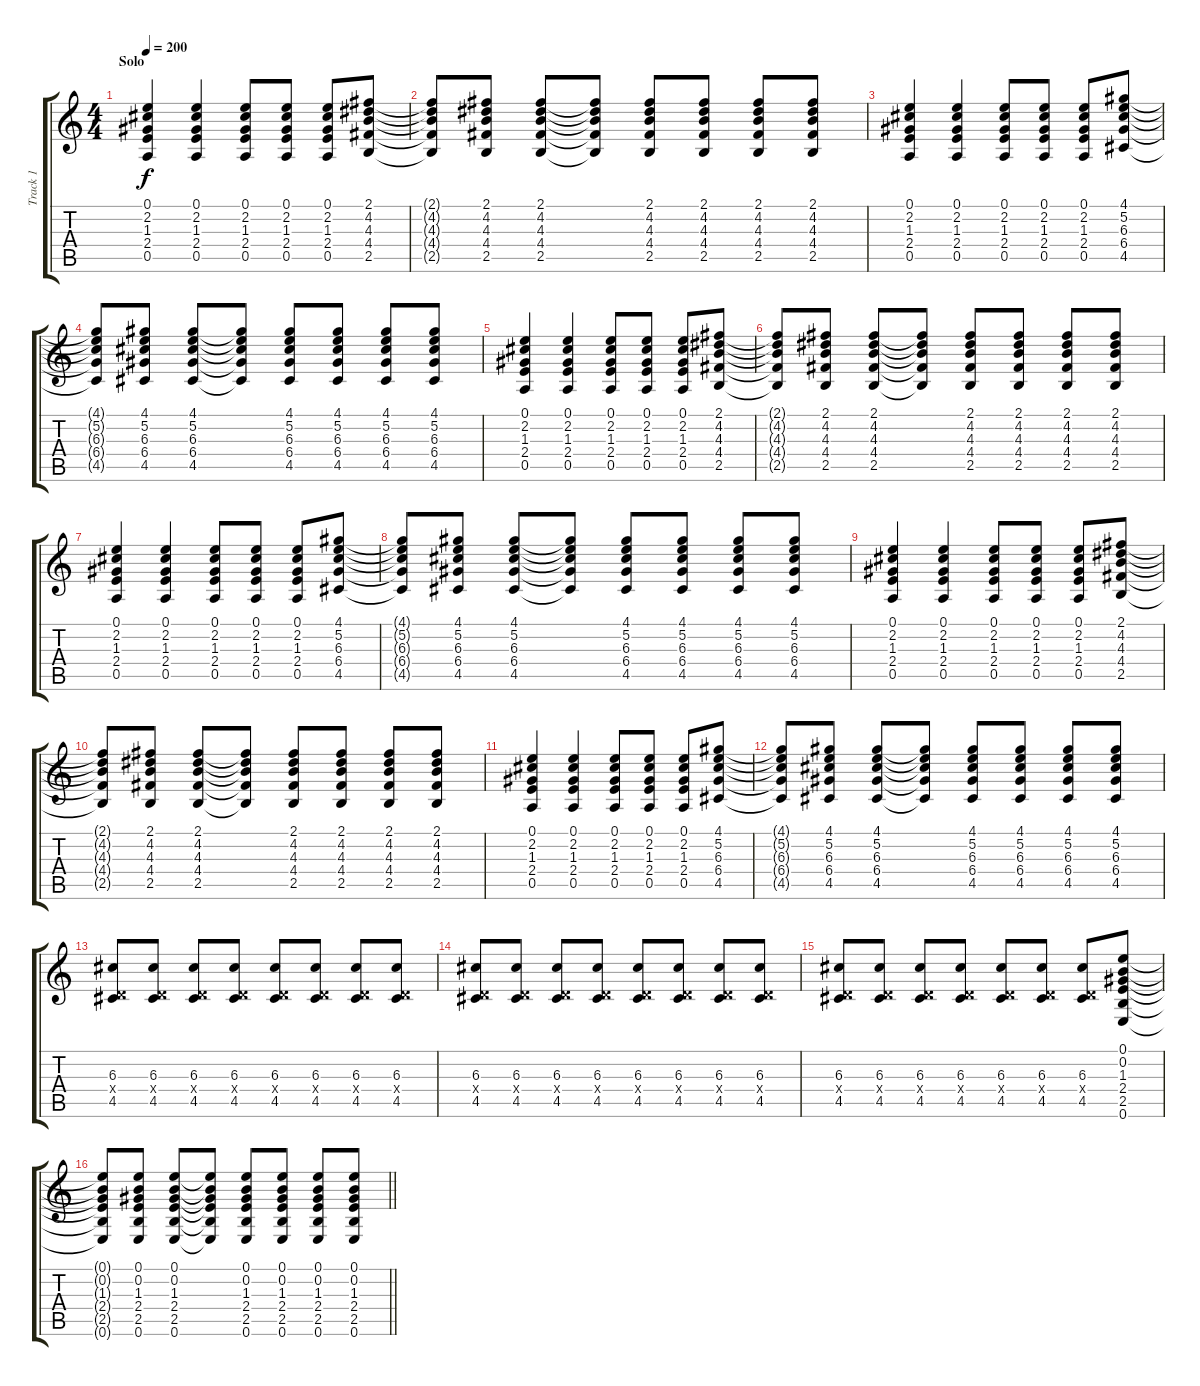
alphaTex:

\track ("Track 1" "Track 1") {instrument overdrivenguitar}
\staff {score tabs}
\tuning (E4 B3 G3 D3 A2 E2) {hide}
\ts (4 4)
\section ("" "Solo")
\tempo 200
\clef g2
\ks c
(0.1 2.2 1.3 2.4 0.5).4{dy f} (0.1 2.2 1.3 2.4 0.5).4 (0.1 2.2 1.3 2.4 0.5).8 (0.1 2.2 1.3 2.4 0.5).8 (0.1 2.2 1.3 2.4 0.5).8 (2.1 4.2 4.3 4.4 2.5).8 |
(2.1{t} 4.2{t} 4.3{t} 4.4{t} 2.5{t}).8 (2.1 4.2 4.3 4.4 2.5).8 (2.1 4.2 4.3 4.4 2.5).8 (2.1{t} 4.2{t} 4.3{t} 4.4{t} 2.5{t}).8 (2.1 4.2 4.3 4.4 2.5).8 (2.1 4.2 4.3 4.4 2.5).8 (2.1 4.2 4.3 4.4 2.5).8 (2.1 4.2 4.3 4.4 2.5).8 |
(0.1 2.2 1.3 2.4 0.5).4 (0.1 2.2 1.3 2.4 0.5).4 (0.1 2.2 1.3 2.4 0.5).8 (0.1 2.2 1.3 2.4 0.5).8 (0.1 2.2 1.3 2.4 0.5).8 (4.1 5.2 6.3 6.4 4.5).8 |
(4.1{t} 5.2{t} 6.3{t} 6.4{t} 4.5{t}).8 (4.1 5.2 6.3 6.4 4.5).8 (4.1 5.2 6.3 6.4 4.5).8 (4.1{t} 5.2{t} 6.3{t} 6.4{t} 4.5{t}).8 (4.1 5.2 6.3 6.4 4.5).8 (4.1 5.2 6.3 6.4 4.5).8 (4.1 5.2 6.3 6.4 4.5).8 (4.1 5.2 6.3 6.4 4.5).8 |
(0.1 2.2 1.3 2.4 0.5).4 (0.1 2.2 1.3 2.4 0.5).4 (0.1 2.2 1.3 2.4 0.5).8 (0.1 2.2 1.3 2.4 0.5).8 (0.1 2.2 1.3 2.4 0.5).8 (2.1 4.2 4.3 4.4 2.5).8 |
(2.1{t} 4.2{t} 4.3{t} 4.4{t} 2.5{t}).8 (2.1 4.2 4.3 4.4 2.5).8 (2.1 4.2 4.3 4.4 2.5).8 (2.1{t} 4.2{t} 4.3{t} 4.4{t} 2.5{t}).8 (2.1 4.2 4.3 4.4 2.5).8 (2.1 4.2 4.3 4.4 2.5).8 (2.1 4.2 4.3 4.4 2.5).8 (2.1 4.2 4.3 4.4 2.5).8 |
(0.1 2.2 1.3 2.4 0.5).4 (0.1 2.2 1.3 2.4 0.5).4 (0.1 2.2 1.3 2.4 0.5).8 (0.1 2.2 1.3 2.4 0.5).8 (0.1 2.2 1.3 2.4 0.5).8 (4.1 5.2 6.3 6.4 4.5).8 |
(4.1{t} 5.2{t} 6.3{t} 6.4{t} 4.5{t}).8 (4.1 5.2 6.3 6.4 4.5).8 (4.1 5.2 6.3 6.4 4.5).8 (4.1{t} 5.2{t} 6.3{t} 6.4{t} 4.5{t}).8 (4.1 5.2 6.3 6.4 4.5).8 (4.1 5.2 6.3 6.4 4.5).8 (4.1 5.2 6.3 6.4 4.5).8 (4.1 5.2 6.3 6.4 4.5).8 |
(0.1 2.2 1.3 2.4 0.5).4 (0.1 2.2 1.3 2.4 0.5).4 (0.1 2.2 1.3 2.4 0.5).8 (0.1 2.2 1.3 2.4 0.5).8 (0.1 2.2 1.3 2.4 0.5).8 (2.1 4.2 4.3 4.4 2.5).8 |
(2.1{t} 4.2{t} 4.3{t} 4.4{t} 2.5{t}).8 (2.1 4.2 4.3 4.4 2.5).8 (2.1 4.2 4.3 4.4 2.5).8 (2.1{t} 4.2{t} 4.3{t} 4.4{t} 2.5{t}).8 (2.1 4.2 4.3 4.4 2.5).8 (2.1 4.2 4.3 4.4 2.5).8 (2.1 4.2 4.3 4.4 2.5).8 (2.1 4.2 4.3 4.4 2.5).8 |
(0.1 2.2 1.3 2.4 0.5).4 (0.1 2.2 1.3 2.4 0.5).4 (0.1 2.2 1.3 2.4 0.5).8 (0.1 2.2 1.3 2.4 0.5).8 (0.1 2.2 1.3 2.4 0.5).8 (4.1 5.2 6.3 6.4 4.5).8 |
(4.1{t} 5.2{t} 6.3{t} 6.4{t} 4.5{t}).8 (4.1 5.2 6.3 6.4 4.5).8 (4.1 5.2 6.3 6.4 4.5).8 (4.1{t} 5.2{t} 6.3{t} 6.4{t} 4.5{t}).8 (4.1 5.2 6.3 6.4 4.5).8 (4.1 5.2 6.3 6.4 4.5).8 (4.1 5.2 6.3 6.4 4.5).8 (4.1 5.2 6.3 6.4 4.5).8 |
(6.3 0.4{x} 4.5).8 (6.3 0.4{x} 4.5).8 (6.3 0.4{x} 4.5).8 (6.3 0.4{x} 4.5).8 (6.3 0.4{x} 4.5).8 (6.3 0.4{x} 4.5).8 (6.3 0.4{x} 4.5).8 (6.3 0.4{x} 4.5).8 |
(6.3 0.4{x} 4.5).8 (6.3 0.4{x} 4.5).8 (6.3 0.4{x} 4.5).8 (6.3 0.4{x} 4.5).8 (6.3 0.4{x} 4.5).8 (6.3 0.4{x} 4.5).8 (6.3 0.4{x} 4.5).8 (6.3 0.4{x} 4.5).8 |
(6.3 0.4{x} 4.5).8 (6.3 0.4{x} 4.5).8 (6.3 0.4{x} 4.5).8 (6.3 0.4{x} 4.5).8 (6.3 0.4{x} 4.5).8 (6.3 0.4{x} 4.5).8 (6.3 0.4{x} 4.5).8 (0.1 0.2 1.3 2.4 2.5 0.6).8 |
\barLineRight lightlight
(0.1{t} 0.2{t} 1.3{t} 2.4{t} 2.5{t} 0.6{t}).8 (0.1 0.2 1.3 2.4 2.5 0.6).8 (0.1 0.2 1.3 2.4 2.5 0.6).8 (0.1{t} 0.2{t} 1.3{t} 2.4{t} 2.5{t} 0.6{t}).8 (0.1 0.2 1.3 2.4 2.5 0.6).8 (0.1 0.2 1.3 2.4 2.5 0.6).8 (0.1 0.2 1.3 2.4 2.5 0.6).8 (0.1 0.2 1.3 2.4 2.5 0.6).8
